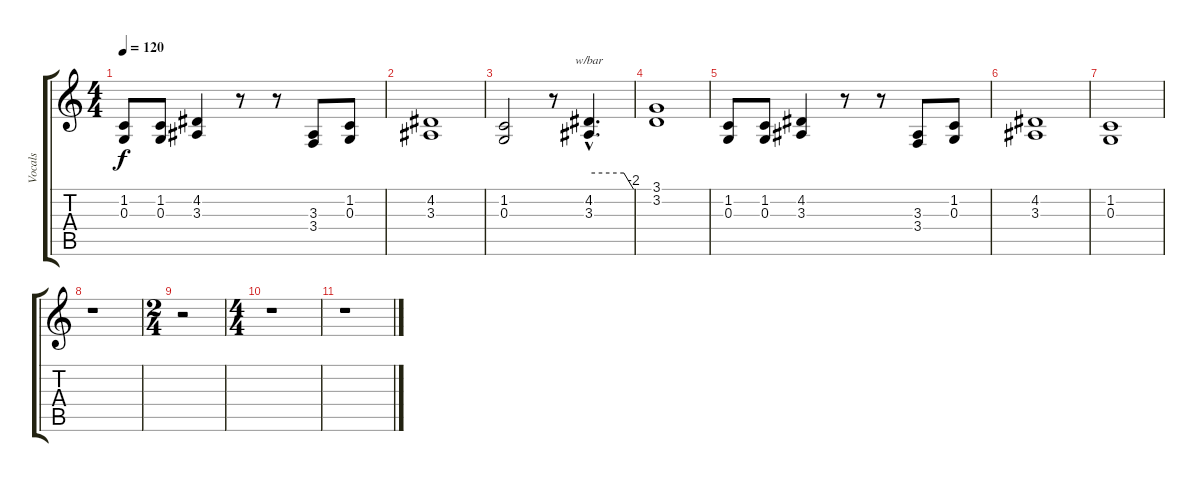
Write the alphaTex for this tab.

\track ("Vocals" "Vocals") {instrument lead2sawtooth}
\staff {score tabs}
\tuning (E4 B3 G3 D3 A2 E2) {hide}
\ts (4 4)
\tempo 120
\clef g2
\ks c
(1.2 0.3).8{dy f} (1.2 0.3).8 (4.2 3.3).4 r.8 r.8 (3.3 3.4).8 (1.2 0.3).8 |
(4.2 3.3).1 |
(1.2 0.3).2 r.8 (4.2{hac} 3.3{hac}).4{d tbe (custom default 0 0 47 0 60 -8)} |
(3.1 3.2).1 |
(1.2 0.3).8 (1.2 0.3).8 (4.2 3.3).4 r.8 r.8 (3.3 3.4).8 (1.2 0.3).8 |
(4.2 3.3).1 |
(1.2 0.3).1 |
r.1 |
\ts (2 4)
r.2 |
\ts (4 4)
r.1 |
r.1
